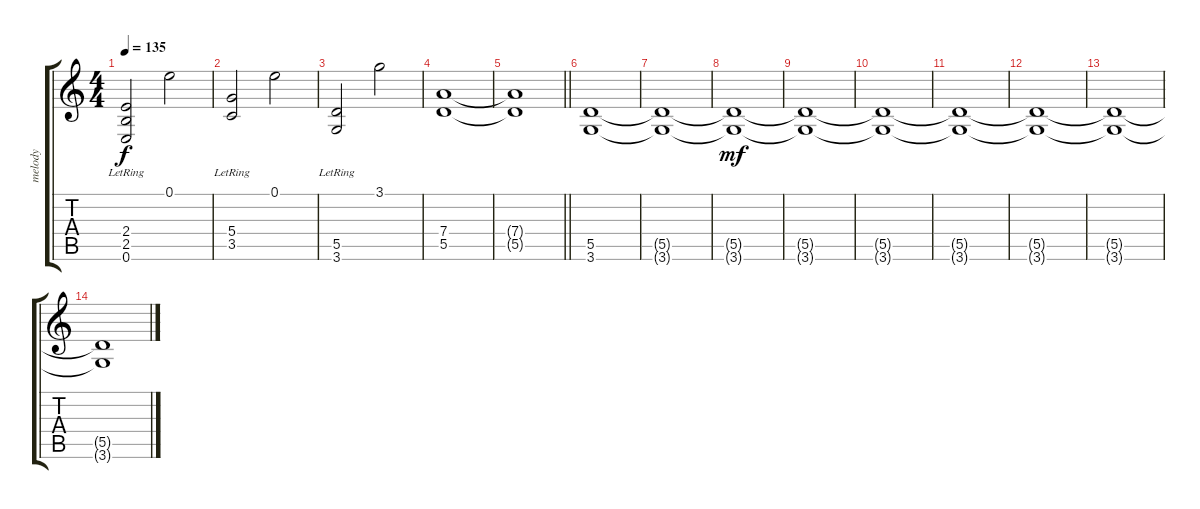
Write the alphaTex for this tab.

\track ("melody" "melody") {instrument distortionguitar}
\staff {score tabs}
\tuning (E4 B3 G3 D3 A2 E2) {hide}
\ts (4 4)
\tempo 135
\clef g2
\ks c
(2.4{lr} 2.5{lr} 0.6{lr}).2{dy f} 0.1.2 |
(5.4{lr} 3.5{lr}).2 0.1.2 |
(5.5{lr} 3.6{lr}).2 3.1.2 |
(7.4 5.5).1 |
\barLineRight lightlight
(7.4{t} 5.5{t}).1 |
(5.5 3.6).1 |
(5.5{t} 3.6{t}).1 |
(5.5{t} 3.6{t}).1{dy mf} |
(5.5{t} 3.6{t}).1 |
(5.5{t} 3.6{t}).1 |
(5.5{t} 3.6{t}).1 |
(5.5{t} 3.6{t}).1 |
(5.5{t} 3.6{t}).1 |
(5.5{t} 3.6{t}).1
